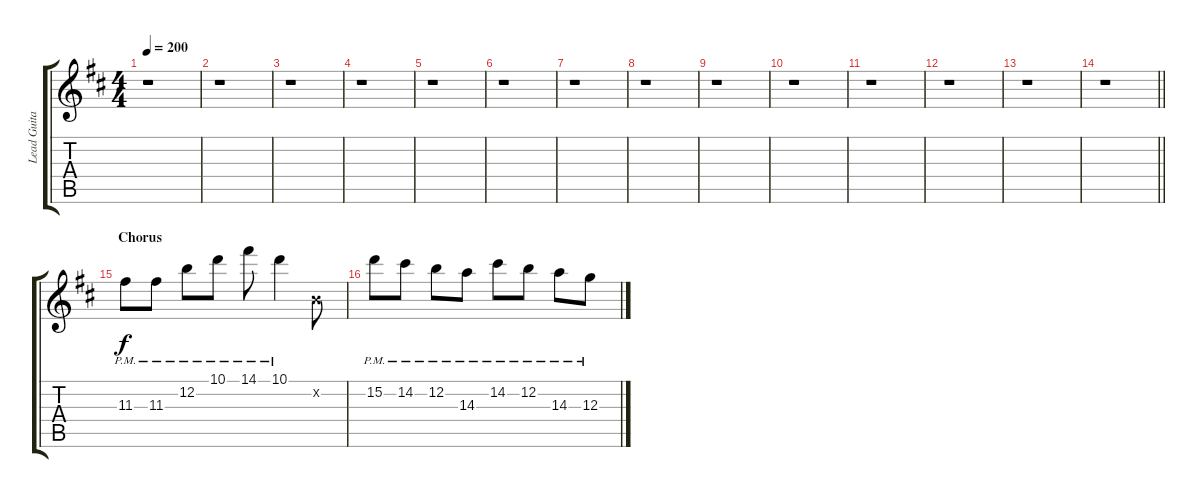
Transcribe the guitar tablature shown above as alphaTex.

\track ("Lead Guitar 2" "Lead Guita") {instrument distortionguitar}
\staff {score tabs}
\tuning (E4 B3 G3 D3 A2 E2) {hide}
\ts (4 4)
\tempo 200
\clef g2
\ks bminor
r.1{dy mp} |
r.1 |
r.1 |
r.1 |
r.1 |
r.1 |
r.1 |
r.1 |
r.1 |
r.1 |
r.1 |
r.1 |
r.1 |
\barLineRight lightlight
r.1 |
\section ("" "Chorus")
11.3{pm}.8{dy f} 11.3{pm}.8 12.2{pm}.8 10.1{pm}.8 14.1{pm}.8 10.1{pm}.4 0.2{x}.8 |
15.2{pm}.8 14.2{pm}.8 12.2{pm}.8 14.3{pm}.8 14.2{pm}.8 12.2{pm}.8 14.3{pm}.8 12.3{pm}.8
